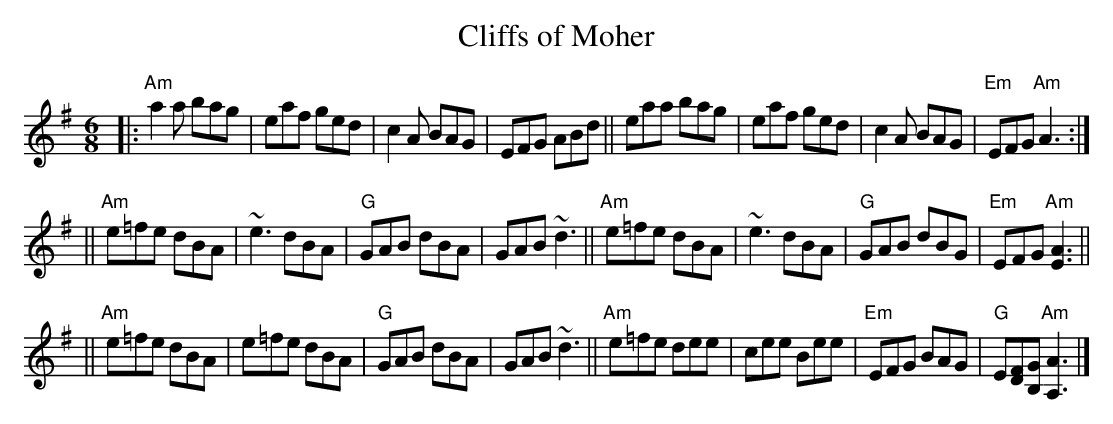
X:1
T: Cliffs of Moher
M: 6/8
K: Ador
|:"Am"a2a  bag |  eaf  ged |     c2A BAG |     EFG ABd \
||    eaa  bag |  eaf  ged |     c2A BAG | "Em"EFG "Am"A3 :|
||"Am"e=fe dBA | ~e3   dBA |  "G"GAB dBA |     GAB ~d3 \
||"Am"e=fe dBA | ~e3   dBA |  "G"GAB dBG | "Em"EFG "Am"[E3A3] ||
||"Am"e=fe dBA |  e=fe dBA |  "G"GAB dBA |     GAB ~d3 \
||"Am"e=fe dee |  cee  Bee | "Em"EFG BAG |  "G"E[DF][B,G] "Am"[A3A,3] |]
